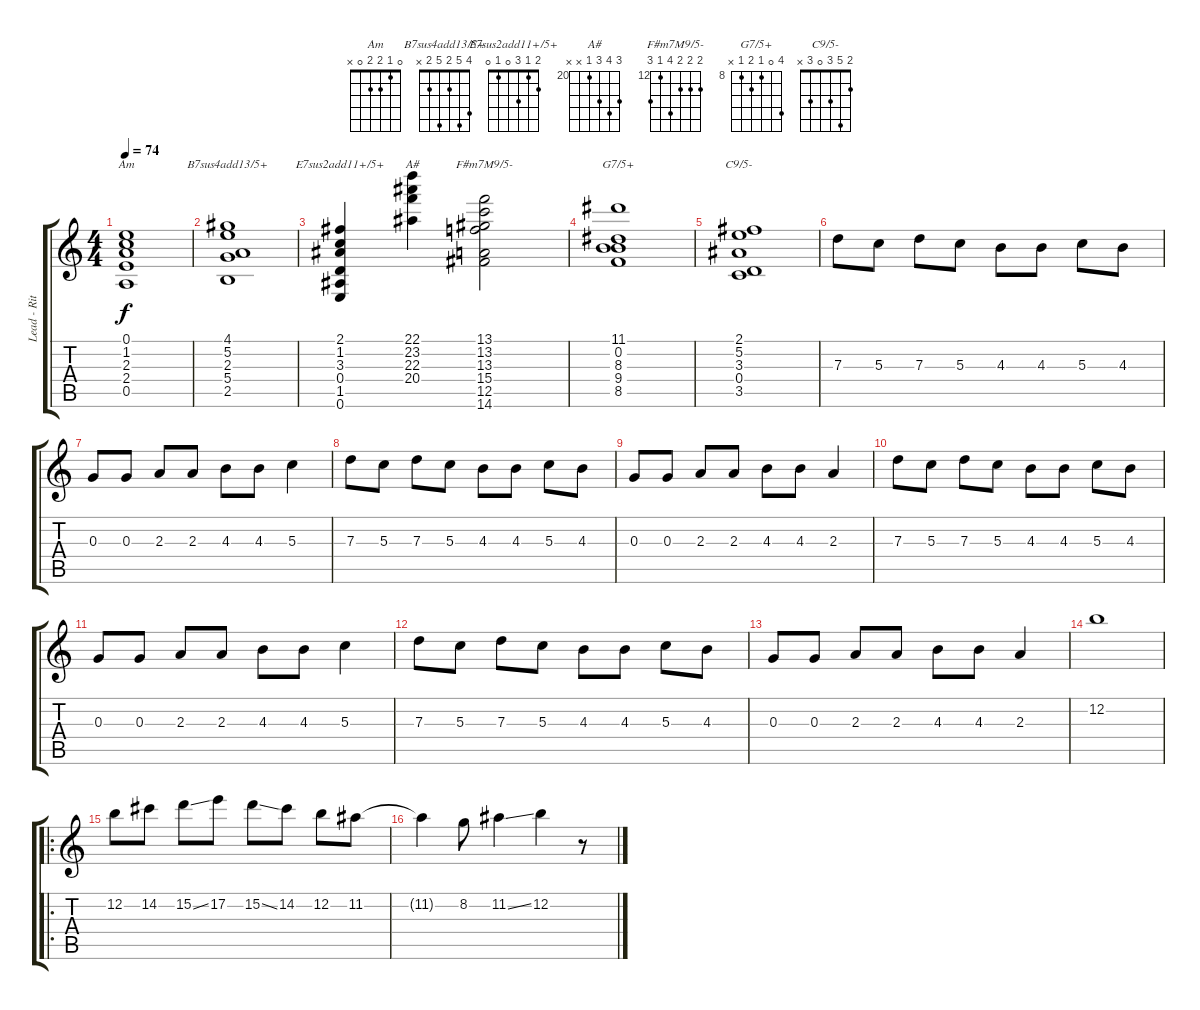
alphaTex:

\track ("Lead - Ritm Gitar" "Lead - Rit") {instrument distortionguitar}
\staff {score tabs}
\tuning (E4 B3 G3 D3 A2 E2) {hide}
\chord ("Am" 0 1 2 2 0 x)
\chord ("B7sus4add13/5+" 4 5 2 5 2 x)
\chord ("E7sus2add11+/5+" 2 1 3 0 1 0)
\chord ("A#" 22 23 22 20 x x) {firstfret 20}
\chord ("F#m7M9/5-" 13 13 13 15 12 14) {firstfret 12}
\chord ("G7/5+" 11 0 8 9 8 x) {firstfret 8}
\chord ("C9/5-" 2 5 3 0 3 x)
\ts (4 4)
\tempo 74
\clef g2
\ks c
(0.1 1.2 2.3 2.4 0.5).1{ch "Am" dy f instrument electricguitarclean} |
(4.1 5.2 2.3 5.4 2.5).1{ch "B7sus4add13/5+"} |
(2.1 1.2 3.3 0.4 1.5 0.6).4{ch "E7sus2add11+/5+"} (22.1 23.2 22.3 20.4).4{ch "A#"} (13.1 13.2 13.3 15.4 12.5 14.6).2{ch "F#m7M9/5-"} |
(11.1 0.2 8.3 9.4 8.5).1{ch "G7/5+"} |
(2.1 5.2 3.3 0.4 3.5).1{ch "C9/5-"} |
7.3.8 5.3.8 7.3.8 5.3.8 4.3.8 4.3.8 5.3.8 4.3.8 |
0.3.8 0.3.8 2.3.8 2.3.8 4.3.8 4.3.8 5.3.4 |
7.3.8 5.3.8 7.3.8 5.3.8 4.3.8 4.3.8 5.3.8 4.3.8 |
0.3.8 0.3.8 2.3.8 2.3.8 4.3.8 4.3.8 2.3.4 |
7.3.8 5.3.8 7.3.8 5.3.8 4.3.8 4.3.8 5.3.8 4.3.8 |
0.3.8 0.3.8 2.3.8 2.3.8 4.3.8 4.3.8 5.3.4 |
7.3.8 5.3.8 7.3.8 5.3.8 4.3.8 4.3.8 5.3.8 4.3.8 |
0.3.8 0.3.8 2.3.8 2.3.8 4.3.8 4.3.8 2.3.4 |
12.2.1 |
\ro
12.2.8 14.2.8 15.2{ss}.8 17.2.8 15.2{ss}.8 14.2.8 12.2.8 11.2.8 |
11.2{t}.4 8.2.8 11.2{ss}.4 12.2.4 r.8
